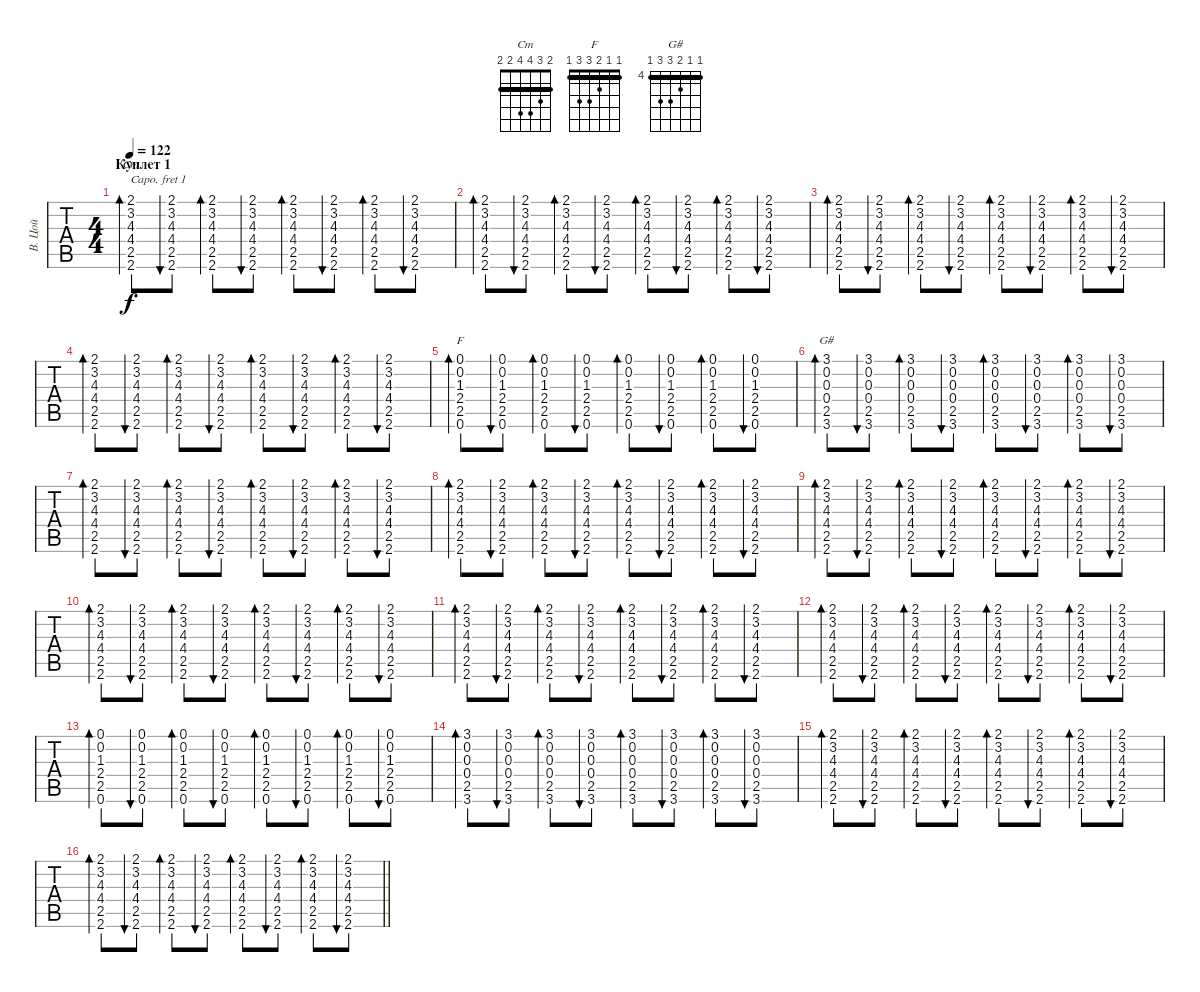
\track ("В. Цой" "В. Цой") {instrument acousticguitarsteel}
\staff {tabs}
\capo 1
\tuning (E4 B3 G3 D3 A2 E2) {hide}
\chord ("Cm" 2 3 4 4 2 2) {barre 2}
\chord ("F" 1 1 2 3 3 1) {barre 1}
\chord ("G#" 4 4 5 6 6 4) {firstfret 4 barre 4}
\ts (4 4)
\section ("" "Куплет 1")
\tempo 122
\clef g2
\ks c
(2.1 3.2 4.3 4.4 2.5 2.6).8{bd 30 ch "Cm" dy f} (2.1 3.2 4.3 4.4 2.5 2.6).8{bu 30} (2.1 3.2 4.3 4.4 2.5 2.6).8{bd 30} (2.1 3.2 4.3 4.4 2.5 2.6).8{bu 30} (2.1 3.2 4.3 4.4 2.5 2.6).8{bd 30} (2.1 3.2 4.3 4.4 2.5 2.6).8{bu 30} (2.1 3.2 4.3 4.4 2.5 2.6).8{bd 30} (2.1 3.2 4.3 4.4 2.5 2.6).8{bu 30} |
(2.1 3.2 4.3 4.4 2.5 2.6).8{bd 30} (2.1 3.2 4.3 4.4 2.5 2.6).8{bu 30} (2.1 3.2 4.3 4.4 2.5 2.6).8{bd 30} (2.1 3.2 4.3 4.4 2.5 2.6).8{bu 30} (2.1 3.2 4.3 4.4 2.5 2.6).8{bd 30} (2.1 3.2 4.3 4.4 2.5 2.6).8{bu 30} (2.1 3.2 4.3 4.4 2.5 2.6).8{bd 30} (2.1 3.2 4.3 4.4 2.5 2.6).8{bu 30} |
(2.1 3.2 4.3 4.4 2.5 2.6).8{bd 30} (2.1 3.2 4.3 4.4 2.5 2.6).8{bu 30} (2.1 3.2 4.3 4.4 2.5 2.6).8{bd 30} (2.1 3.2 4.3 4.4 2.5 2.6).8{bu 30} (2.1 3.2 4.3 4.4 2.5 2.6).8{bd 30} (2.1 3.2 4.3 4.4 2.5 2.6).8{bu 30} (2.1 3.2 4.3 4.4 2.5 2.6).8{bd 30} (2.1 3.2 4.3 4.4 2.5 2.6).8{bu 30} |
(2.1 3.2 4.3 4.4 2.5 2.6).8{bd 30} (2.1 3.2 4.3 4.4 2.5 2.6).8{bu 30} (2.1 3.2 4.3 4.4 2.5 2.6).8{bd 30} (2.1 3.2 4.3 4.4 2.5 2.6).8{bu 30} (2.1 3.2 4.3 4.4 2.5 2.6).8{bd 30} (2.1 3.2 4.3 4.4 2.5 2.6).8{bu 30} (2.1 3.2 4.3 4.4 2.5 2.6).8{bd 30} (2.1 3.2 4.3 4.4 2.5 2.6).8{bu 30} |
(0.1 0.2 1.3 2.4 2.5 0.6).8{bd 30 ch "F"} (0.1 0.2 1.3 2.4 2.5 0.6).8{bu 30} (0.1 0.2 1.3 2.4 2.5 0.6).8{bd 30} (0.1 0.2 1.3 2.4 2.5 0.6).8{bu 30} (0.1 0.2 1.3 2.4 2.5 0.6).8{bd 30} (0.1 0.2 1.3 2.4 2.5 0.6).8{bu 30} (0.1 0.2 1.3 2.4 2.5 0.6).8{bd 30} (0.1 0.2 1.3 2.4 2.5 0.6).8{bu 30} |
(3.1 0.2 0.3 0.4 2.5 3.6).8{bd 30 ch "G#"} (3.1 0.2 0.3 0.4 2.5 3.6).8{bu 30} (3.1 0.2 0.3 0.4 2.5 3.6).8{bd 30} (3.1 0.2 0.3 0.4 2.5 3.6).8{bu 30} (3.1 0.2 0.3 0.4 2.5 3.6).8{bd 30} (3.1 0.2 0.3 0.4 2.5 3.6).8{bu 30} (3.1 0.2 0.3 0.4 2.5 3.6).8{bd 30} (3.1 0.2 0.3 0.4 2.5 3.6).8{bu 30} |
(2.1 3.2 4.3 4.4 2.5 2.6).8{bd 30} (2.1 3.2 4.3 4.4 2.5 2.6).8{bu 30} (2.1 3.2 4.3 4.4 2.5 2.6).8{bd 30} (2.1 3.2 4.3 4.4 2.5 2.6).8{bu 30} (2.1 3.2 4.3 4.4 2.5 2.6).8{bd 30} (2.1 3.2 4.3 4.4 2.5 2.6).8{bu 30} (2.1 3.2 4.3 4.4 2.5 2.6).8{bd 30} (2.1 3.2 4.3 4.4 2.5 2.6).8{bu 30} |
(2.1 3.2 4.3 4.4 2.5 2.6).8{bd 30} (2.1 3.2 4.3 4.4 2.5 2.6).8{bu 30} (2.1 3.2 4.3 4.4 2.5 2.6).8{bd 30} (2.1 3.2 4.3 4.4 2.5 2.6).8{bu 30} (2.1 3.2 4.3 4.4 2.5 2.6).8{bd 30} (2.1 3.2 4.3 4.4 2.5 2.6).8{bu 30} (2.1 3.2 4.3 4.4 2.5 2.6).8{bd 30} (2.1 3.2 4.3 4.4 2.5 2.6).8{bu 30} |
(2.1 3.2 4.3 4.4 2.5 2.6).8{bd 30} (2.1 3.2 4.3 4.4 2.5 2.6).8{bu 30} (2.1 3.2 4.3 4.4 2.5 2.6).8{bd 30} (2.1 3.2 4.3 4.4 2.5 2.6).8{bu 30} (2.1 3.2 4.3 4.4 2.5 2.6).8{bd 30} (2.1 3.2 4.3 4.4 2.5 2.6).8{bu 30} (2.1 3.2 4.3 4.4 2.5 2.6).8{bd 30} (2.1 3.2 4.3 4.4 2.5 2.6).8{bu 30} |
(2.1 3.2 4.3 4.4 2.5 2.6).8{bd 30} (2.1 3.2 4.3 4.4 2.5 2.6).8{bu 30} (2.1 3.2 4.3 4.4 2.5 2.6).8{bd 30} (2.1 3.2 4.3 4.4 2.5 2.6).8{bu 30} (2.1 3.2 4.3 4.4 2.5 2.6).8{bd 30} (2.1 3.2 4.3 4.4 2.5 2.6).8{bu 30} (2.1 3.2 4.3 4.4 2.5 2.6).8{bd 30} (2.1 3.2 4.3 4.4 2.5 2.6).8{bu 30} |
(2.1 3.2 4.3 4.4 2.5 2.6).8{bd 30} (2.1 3.2 4.3 4.4 2.5 2.6).8{bu 30} (2.1 3.2 4.3 4.4 2.5 2.6).8{bd 30} (2.1 3.2 4.3 4.4 2.5 2.6).8{bu 30} (2.1 3.2 4.3 4.4 2.5 2.6).8{bd 30} (2.1 3.2 4.3 4.4 2.5 2.6).8{bu 30} (2.1 3.2 4.3 4.4 2.5 2.6).8{bd 30} (2.1 3.2 4.3 4.4 2.5 2.6).8{bu 30} |
(2.1 3.2 4.3 4.4 2.5 2.6).8{bd 30} (2.1 3.2 4.3 4.4 2.5 2.6).8{bu 30} (2.1 3.2 4.3 4.4 2.5 2.6).8{bd 30} (2.1 3.2 4.3 4.4 2.5 2.6).8{bu 30} (2.1 3.2 4.3 4.4 2.5 2.6).8{bd 30} (2.1 3.2 4.3 4.4 2.5 2.6).8{bu 30} (2.1 3.2 4.3 4.4 2.5 2.6).8{bd 30} (2.1 3.2 4.3 4.4 2.5 2.6).8{bu 30} |
(0.1 0.2 1.3 2.4 2.5 0.6).8{bd 30} (0.1 0.2 1.3 2.4 2.5 0.6).8{bu 30} (0.1 0.2 1.3 2.4 2.5 0.6).8{bd 30} (0.1 0.2 1.3 2.4 2.5 0.6).8{bu 30} (0.1 0.2 1.3 2.4 2.5 0.6).8{bd 30} (0.1 0.2 1.3 2.4 2.5 0.6).8{bu 30} (0.1 0.2 1.3 2.4 2.5 0.6).8{bd 30} (0.1 0.2 1.3 2.4 2.5 0.6).8{bu 30} |
(3.1 0.2 0.3 0.4 2.5 3.6).8{bd 30} (3.1 0.2 0.3 0.4 2.5 3.6).8{bu 30} (3.1 0.2 0.3 0.4 2.5 3.6).8{bd 30} (3.1 0.2 0.3 0.4 2.5 3.6).8{bu 30} (3.1 0.2 0.3 0.4 2.5 3.6).8{bd 30} (3.1 0.2 0.3 0.4 2.5 3.6).8{bu 30} (3.1 0.2 0.3 0.4 2.5 3.6).8{bd 30} (3.1 0.2 0.3 0.4 2.5 3.6).8{bu 30} |
(2.1 3.2 4.3 4.4 2.5 2.6).8{bd 30} (2.1 3.2 4.3 4.4 2.5 2.6).8{bu 30} (2.1 3.2 4.3 4.4 2.5 2.6).8{bd 30} (2.1 3.2 4.3 4.4 2.5 2.6).8{bu 30} (2.1 3.2 4.3 4.4 2.5 2.6).8{bd 30} (2.1 3.2 4.3 4.4 2.5 2.6).8{bu 30} (2.1 3.2 4.3 4.4 2.5 2.6).8{bd 30} (2.1 3.2 4.3 4.4 2.5 2.6).8{bu 30} |
\barLineRight lightlight
(2.1 3.2 4.3 4.4 2.5 2.6).8{bd 30} (2.1 3.2 4.3 4.4 2.5 2.6).8{bu 30} (2.1 3.2 4.3 4.4 2.5 2.6).8{bd 30} (2.1 3.2 4.3 4.4 2.5 2.6).8{bu 30} (2.1 3.2 4.3 4.4 2.5 2.6).8{bd 30} (2.1 3.2 4.3 4.4 2.5 2.6).8{bu 30} (2.1 3.2 4.3 4.4 2.5 2.6).8{bd 30} (2.1 3.2 4.3 4.4 2.5 2.6).8{bu 30}
